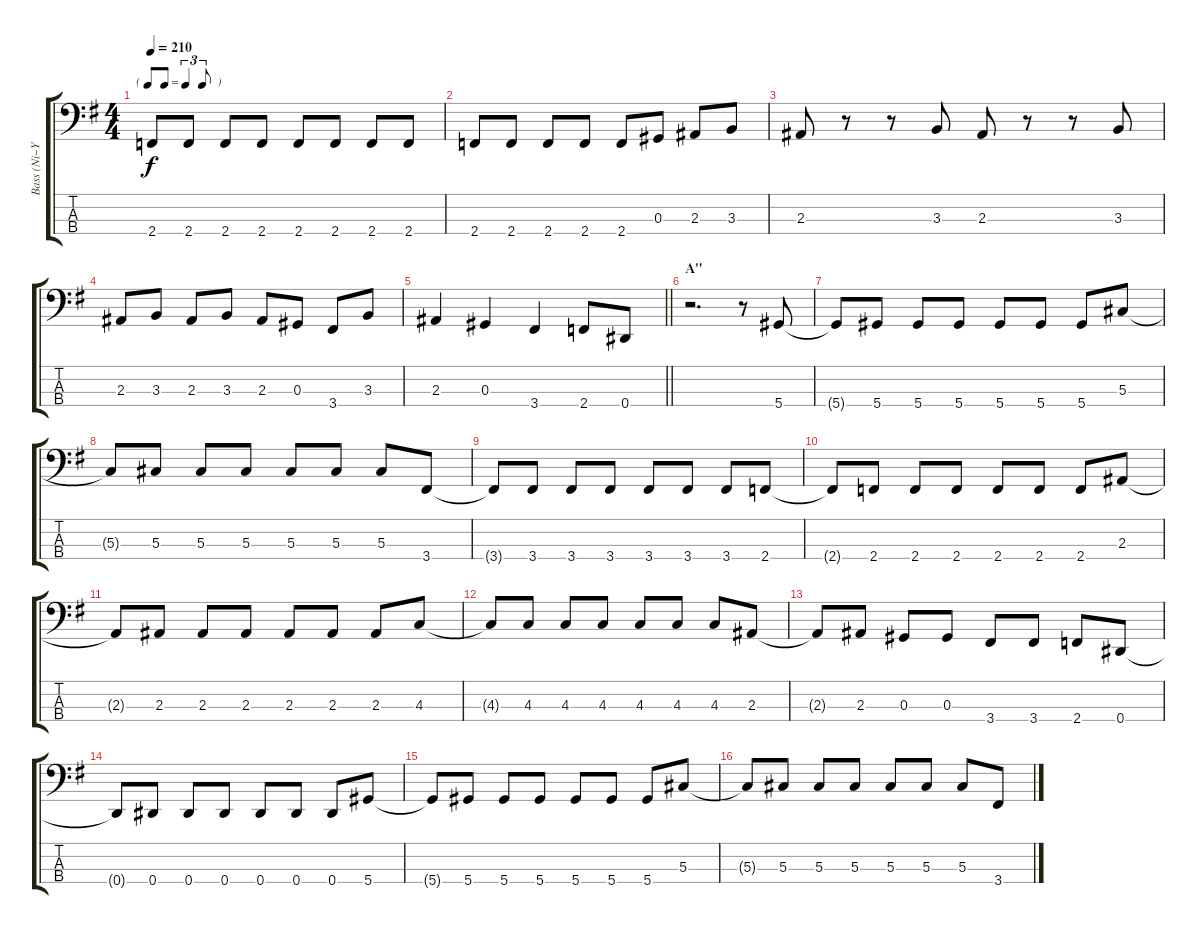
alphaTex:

\track ("Bass (Ni~Ya)" "Bass (Ni~Y") {instrument electricbasspick}
\staff {score tabs}
\tuning (Gb2 Db2 Ab1 Eb1) {hide}
\ts (4 4)
\tf triplet8th
\tempo 210
\clef f4
\ks g
2.4.8{dy f} 2.4.8 2.4.8 2.4.8 2.4.8 2.4.8 2.4.8 2.4.8 |
2.4.8 2.4.8 2.4.8 2.4.8 2.4.8 0.3.8 2.3.8 3.3.8 |
2.3.8 r.8 r.8 3.3.8 2.3.8 r.8 r.8 3.3.8 |
2.3.8 3.3.8 2.3.8 3.3.8 2.3.8 0.3.8 3.4.8 3.3.8 |
\barLineRight lightlight
2.3.4 0.3.4 3.4.4 2.4.8 0.4.8 |
\section ("" "A''")
r.2{d} r.8 5.4.8 |
5.4{t}.8 5.4.8 5.4.8 5.4.8 5.4.8 5.4.8 5.4.8 5.3.8 |
5.3{t}.8 5.3.8 5.3.8 5.3.8 5.3.8 5.3.8 5.3.8 3.4.8 |
3.4{t}.8 3.4.8 3.4.8 3.4.8 3.4.8 3.4.8 3.4.8 2.4.8 |
2.4{t}.8 2.4.8 2.4.8 2.4.8 2.4.8 2.4.8 2.4.8 2.3.8 |
2.3{t}.8 2.3.8 2.3.8 2.3.8 2.3.8 2.3.8 2.3.8 4.3.8 |
4.3{t}.8 4.3.8 4.3.8 4.3.8 4.3.8 4.3.8 4.3.8 2.3.8 |
2.3{t}.8 2.3.8 0.3.8 0.3.8 3.4.8 3.4.8 2.4.8 0.4.8 |
0.4{t}.8 0.4.8 0.4.8 0.4.8 0.4.8 0.4.8 0.4.8 5.4.8 |
5.4{t}.8 5.4.8 5.4.8 5.4.8 5.4.8 5.4.8 5.4.8 5.3.8 |
5.3{t}.8 5.3.8 5.3.8 5.3.8 5.3.8 5.3.8 5.3.8 3.4.8
